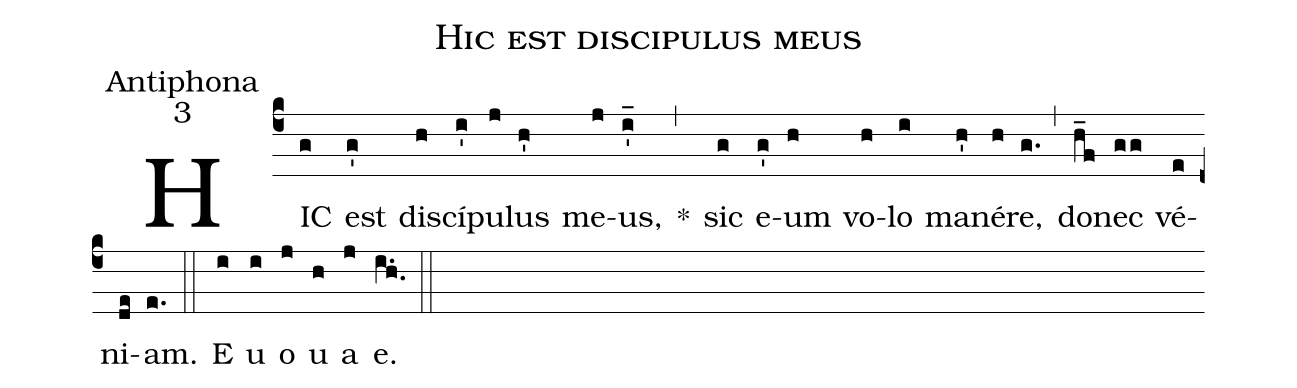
name:Hic est discipulus meus;
office-part:Antiphona;
mode:3;
%%
(c4) HIC(g) est(g') di(h)scí(i')pu(j)lus(h') me(j)us,(i'_) *(,) sic(g) e(g')um(h) vo(h)lo(i) ma(h')né(h)re,(g.) (,) do(h_f)nec(gg) vé(e)ni(de)am.(e.) (::) E(i) u(i) o(j) u(h) a(j) e.(i.h.) (::)
